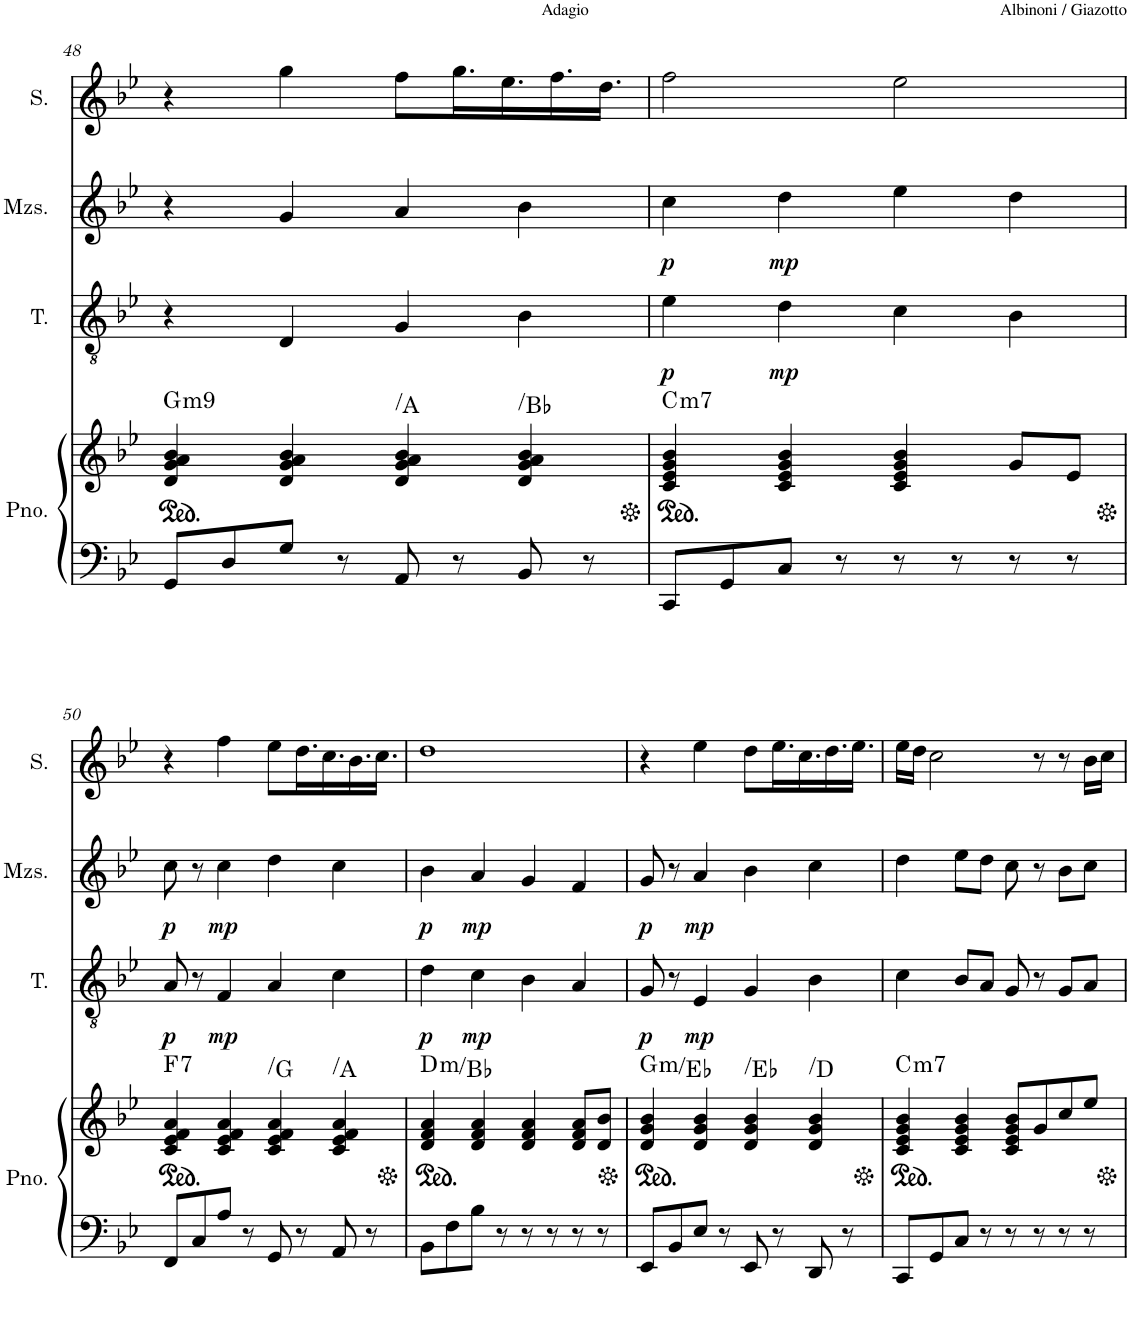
**kern	**kern	**harte	**kern	**dynam	**kern	**dynam	**kern
*part4	*part4	*part4	*part3	*part3	*part2	*part2	*part1
*staff5	*staff4	*	*staff3	*staff3	*staff2	*staff2	*staff1
*I"Piano	*	*	*I"Ténor	*	*I"Mezzo-soprano	*	*I"Soprano
*I'Pno.	*	*	*I'T.	*	*I'Mzs.	*	*I'S.
!!LO:PB:g=z
*clefF4	*clefG2	*	*clefGv2	*	*clefG2	*	*clefG2
*k[b-e-]	*k[b-e-]	*	*k[b-e-]	*	*k[b-e-]	*	*k[b-e-]
*M4/4	*M4/4	*	*M4/4	*	*M4/4	*	*M4/4
*	*ped	*	*	*	*	*	*
=48	=48	=48	=48	=48	=48	=48	=48
!	!	!LO:H:kt=m9	!	!	!	!	!
8GG/L	4d/ 4g/ 4a/ 4b-/	G:min9	4r	.	4r	.	4r
8D/	.	.	.	.	.	.	.
8G/J	4d/ 4g/ 4a/ 4b-/	.	4D/	.	4g/	.	4gg\
8r	.	.	.	.	.	.	.
!	!	!LO:H:kt=N.C.	!	!	!	!	!
8AA/	4d/ 4g/ 4a/ 4b-/	N	4G/	.	4a/	.	8ff\L
8r	.	.	.	.	.	.	16.gg\L
.	.	.	.	.	.	.	16.ee-\
!	!	!LO:H:kt=N.C.	!	!	!	!	!
8BB-/	4d/ 4g/ 4a/ 4b-/	N	4B-\	.	4b-\	.	.
.	.	.	.	.	.	.	16.ff\
8r	.	.	.	.	.	.	.
.	.	.	.	.	.	.	16.dd\JJ
=49	=49	=49	=49	=49	=49	=49	=49
*	*Xped	*	*	*	*	*	*
*	*ped	*	*	*	*	*	*
!	!	!LO:H:kt=m7	!	!LO:DY:b	!	!LO:DY:b	!
8CC/L	4c/ 4e-/ 4g/ 4b-/	C:min7	4e-\	p	4cc\	p	2ff\
8GG/	.	.	.	.	.	.	.
!	!	!	!	!LO:DY:b	!	!LO:DY:b	!
8C/J	4c/ 4e-/ 4g/ 4b-/	.	4d\	mp	4dd\	mp	.
8r	.	.	.	.	.	.	.
8r	4c/ 4e-/ 4g/ 4b-/	.	4c\	.	4ee-\	.	2ee-\
8r	.	.	.	.	.	.	.
8r	8g/L	.	4B-\	.	4dd\	.	.
8r	8e-/J	.	.	.	.	.	.
!!LO:LB:g=z
=50	=50	=50	=50	=50	=50	=50	=50
*	*Xped	*	*	*	*	*	*
*	*ped	*	*	*	*	*	*
!	!	!LO:H:kt=7	!	!LO:DY:b	!	!LO:DY:b	!
8FF/L	4c/ 4e-/ 4f/ 4a/	F:7	8A/	p	8cc\	p	4r
8C/	.	.	8r	.	8r	.	.
!	!	!	!	!LO:DY:b	!	!LO:DY:b	!
8A/J	4c/ 4e-/ 4f/ 4a/	.	4F/	mp	4cc\	mp	4ff\
8r	.	.	.	.	.	.	.
!	!	!LO:H:kt=N.C.	!	!	!	!	!
8GG/	4c/ 4e-/ 4f/ 4a/	N	4A/	.	4dd\	.	8ee-\L
8r	.	.	.	.	.	.	16.dd\L
.	.	.	.	.	.	.	16.cc\
!	!	!LO:H:kt=N.C.	!	!	!	!	!
8AA/	4c/ 4e-/ 4f/ 4a/	N	4c\	.	4cc\	.	.
.	.	.	.	.	.	.	16.b-\
8r	.	.	.	.	.	.	.
.	.	.	.	.	.	.	16.cc\JJ
=51	=51	=51	=51	=51	=51	=51	=51
*	*Xped	*	*	*	*	*	*
*	*ped	*	*	*	*	*	*
!	!	!LO:H:kt=m	!	!LO:DY:b	!	!LO:DY:b	!
8BB-\L	4d/ 4f/ 4a/	D:min/b6	4d\	p	4b-\	p	1dd
8F\	.	.	.	.	.	.	.
!	!	!	!	!LO:DY:b	!	!LO:DY:b	!
8B-\J	4d/ 4f/ 4a/	.	4c\	mp	4a/	mp	.
8r	.	.	.	.	.	.	.
8r	4d/ 4f/ 4a/	.	4B-\	.	4g/	.	.
8r	.	.	.	.	.	.	.
8r	8d/ 8f/ 8a/L	.	4A/	.	4f/	.	.
8r	8d/ 8b-/J	.	.	.	.	.	.
=52	=52	=52	=52	=52	=52	=52	=52
*	*Xped	*	*	*	*	*	*
*	*ped	*	*	*	*	*	*
!	!	!LO:H:kt=m	!	!LO:DY:b	!	!LO:DY:b	!
8EE-/L	4d/ 4g/ 4b-/	G:min/b6	8G/	p	8g/	p	4r
8BB-/	.	.	8r	.	8r	.	.
!	!	!	!	!LO:DY:b	!	!LO:DY:b	!
8E-/J	4d/ 4g/ 4b-/	.	4E-/	mp	4a/	mp	4ee-\
8r	.	.	.	.	.	.	.
!	!	!LO:H:kt=N.C.	!	!	!	!	!
8EE-/	4d/ 4g/ 4b-/	N	4G/	.	4b-\	.	8dd\L
8r	.	.	.	.	.	.	16.ee-\L
.	.	.	.	.	.	.	16.cc\
!	!	!LO:H:kt=N.C.	!	!	!	!	!
8DD/	4d/ 4g/ 4b-/	N	4B-\	.	4cc\	.	.
.	.	.	.	.	.	.	16.dd\
8r	.	.	.	.	.	.	.
.	.	.	.	.	.	.	16.ee-\JJ
=53	=53	=53	=53	=53	=53	=53	=53
*	*Xped	*	*	*	*	*	*
*	*ped	*	*	*	*	*	*
!	!	!LO:H:kt=m7	!	!	!	!	!
8CC/L	4c/ 4e-/ 4g/ 4b-/	C:min7	4c\	.	4dd\	.	16ee-\LL
.	.	.	.	.	.	.	16dd\JJ
8GG/	.	.	.	.	.	.	2cc\
8C/J	4c/ 4e-/ 4g/ 4b-/	.	8B-/L	.	8ee-\L	.	.
8r	.	.	8A/J	.	8dd\J	.	.
8r	8c/ 8e-/ 8g/ 8b-/L	.	8G/	.	8cc\	.	.
8r	8g/	.	8r	.	8r	.	8r
8r	8cc/	.	8G/L	.	8b-\L	.	8r
8r	8ee-/J	.	8A/J	.	8cc\J	.	16b-\LL
.	.	.	.	.	.	.	16cc\JJ
*	*Xped	*	*	*	*	*	*
=	=	=	=	=	=	=	=
*-	*-	*-	*-	*-	*-	*-	*-
